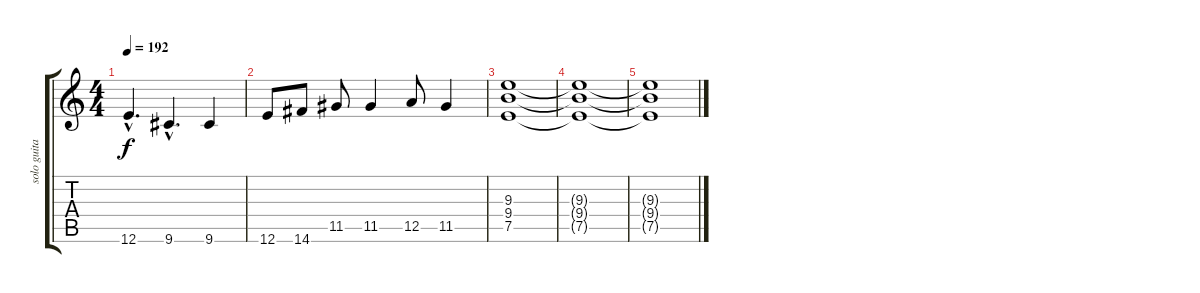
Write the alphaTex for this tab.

\track ("solo guitare" "solo guita") {instrument distortionguitar}
\staff {score tabs}
\tuning (E4 B3 G3 D3 A2 E2) {hide}
\ts (4 4)
\tempo 192
\clef g2
\ks c
12.6{hac}.4{d dy f} 9.6{hac}.4{d} 9.6.4 |
12.6.8 14.6.8 11.5.8 11.5.4 12.5.8 11.5.4 |
(9.3 9.4 7.5).1 |
(9.3{t} 9.4{t} 7.5{t}).1{volume 0} |
(9.3{t} 9.4{t} 7.5{t}).1
